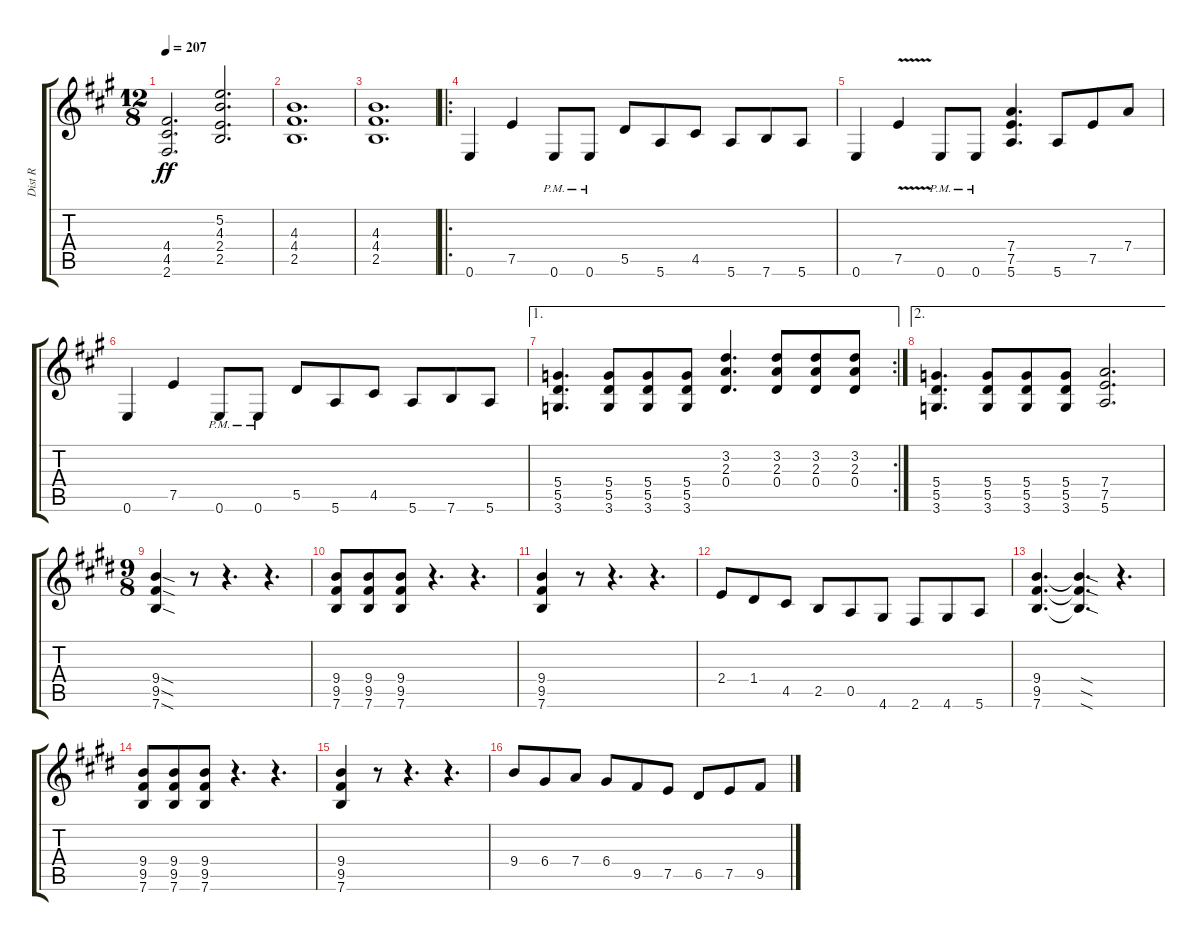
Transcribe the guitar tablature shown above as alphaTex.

\track ("Dist R" "Dist R") {mute instrument distortionguitar}
\staff {score tabs}
\tuning (E4 B3 G3 D3 A2 E2) {hide}
\ts (12 8)
\tempo 207
\clef g2
\ks a
(4.4{t} 4.5{t} 2.6{t}).2{d dy ff} (5.2 4.3 2.4 2.5).2{d} |
(4.3 4.4 2.5).1{d} |
(4.3 4.4 2.5).1{d} |
\ro
0.6.4 7.5.4 0.6{pm}.8 0.6{pm}.8 5.5.8 5.6.8 4.5.8 5.6.8 7.6.8 5.6.8 |
0.6.4 7.5{v}.4 0.6{pm}.8 0.6{pm}.8 (7.4 7.5 5.6).4{d} 5.6.8 7.5.8 7.4.8 |
0.6.4 7.5.4 0.6{pm}.8 0.6{pm}.8 5.5.8 5.6.8 4.5.8 5.6.8 7.6.8 5.6.8 |
\ae 1
\rc 2
(5.4 5.5 3.6).4{d} (5.4 5.5 3.6).8 (5.4 5.5 3.6).8 (5.4 5.5 3.6).8 (3.2 2.3 0.4).4{d} (3.2 2.3 0.4).8 (3.2 2.3 0.4).8 (3.2 2.3 0.4).8 |
\ae 2
(5.4 5.5 3.6).4{d} (5.4 5.5 3.6).8 (5.4 5.5 3.6).8 (5.4 5.5 3.6).8 (7.4 7.5 5.6).2{d} |
\ts (9 8)
\ks e
(9.4{sod} 9.5{sod} 7.6{sod}).4 r.8 r.4{d} r.4{d} |
\ks c#minor
(9.4 9.5 7.6).8 (9.4 9.5 7.6).8 (9.4 9.5 7.6).8 r.4{d} r.4{d} |
(9.4 9.5 7.6).4 r.8 r.4{d} r.4{d} |
2.4.8 1.4.8 4.5.8 2.5.8 0.5.8 4.6.8 2.6.8 4.6.8 5.6.8 |
\ks e
(9.4 9.5 7.6).4{d} (9.4{sod t} 9.5{sod t} 7.6{sod t}).4{d} r.4{d} |
\ks c#minor
(9.4 9.5 7.6).8 (9.4 9.5 7.6).8 (9.4 9.5 7.6).8 r.4{d} r.4{d} |
(9.4 9.5 7.6).4 r.8 r.4{d} r.4{d} |
9.4.8 6.4.8 7.4.8 6.4.8 9.5.8 7.5.8 6.5.8 7.5.8 9.5.8
